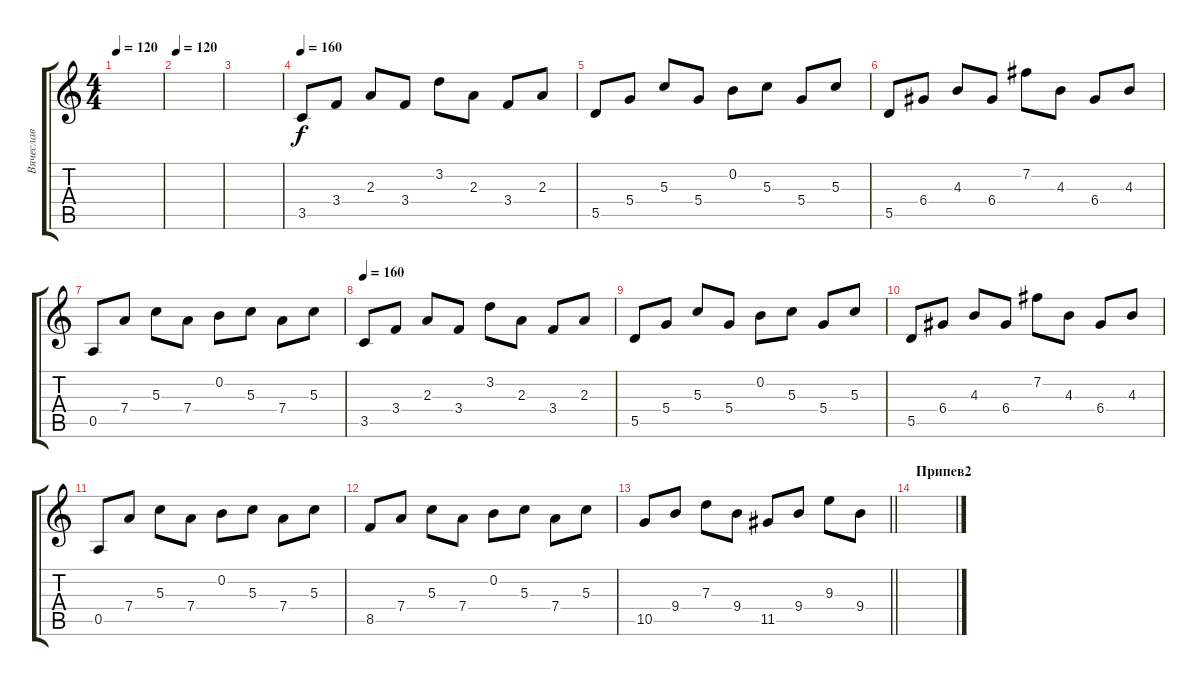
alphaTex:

\track ("Вячеслав" "Вячеслав") {instrument acousticguitarsteel}
\staff {score tabs}
\tuning (E4 B3 G3 D3 A2 E2) {hide}
\ts (4 4)
\tempo 120
\clef g2
\ks c
|
\tempo 120
|
|
\tempo 160
3.5.8 3.4.8 2.3.8 3.4.8 3.2.8 2.3.8 3.4.8 2.3.8 |
5.5.8 5.4.8 5.3.8 5.4.8 0.2.8 5.3.8 5.4.8 5.3.8 |
5.5.8 6.4.8 4.3.8 6.4.8 7.2.8 4.3.8 6.4.8 4.3.8 |
0.5.8 7.4.8 5.3.8 7.4.8 0.2.8 5.3.8 7.4.8 5.3.8 |
\tempo 160
3.5.8 3.4.8 2.3.8 3.4.8 3.2.8 2.3.8 3.4.8 2.3.8 |
5.5.8 5.4.8 5.3.8 5.4.8 0.2.8 5.3.8 5.4.8 5.3.8 |
5.5.8 6.4.8 4.3.8 6.4.8 7.2.8 4.3.8 6.4.8 4.3.8 |
0.5.8 7.4.8 5.3.8 7.4.8 0.2.8 5.3.8 7.4.8 5.3.8 |
8.5.8 7.4.8 5.3.8 7.4.8 0.2.8 5.3.8 7.4.8 5.3.8 |
\barLineRight lightlight
10.5.8 9.4.8 7.3.8 9.4.8 11.5.8 9.4.8 9.3.8 9.4.8 |
\section ("" "Припев2")
